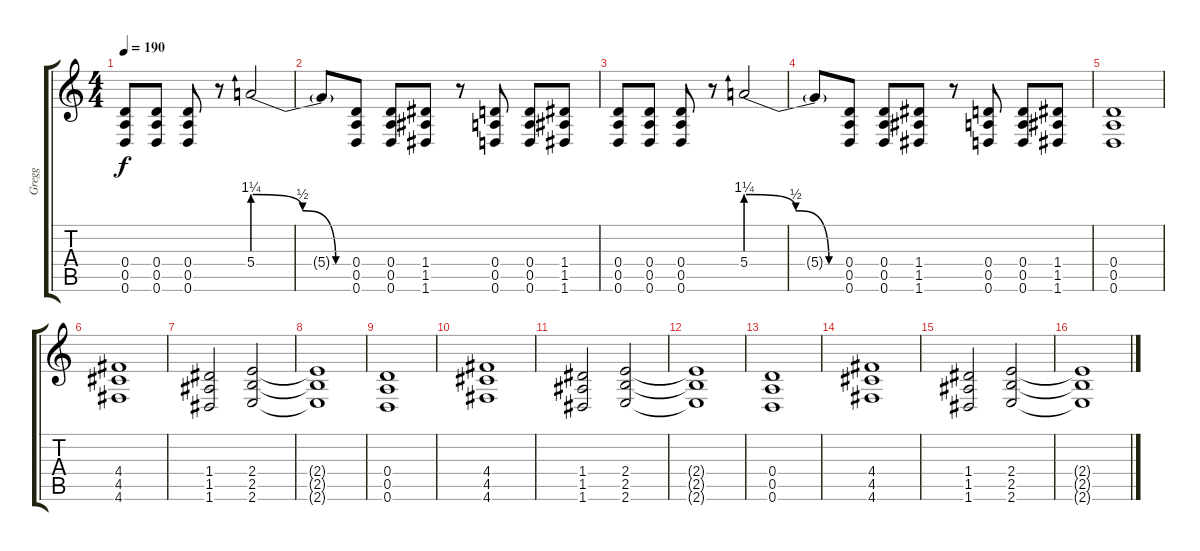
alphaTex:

\track ("Gregg" "Gregg") {instrument overdrivenguitar}
\staff {score tabs}
\tuning (E4 B3 G3 D3 A2 D2) {hide}
\ts (4 4)
\tempo 190
\clef g2
\ks c
(0.4 0.5 0.6).8{dy f} (0.4 0.5 0.6).8 (0.4 0.5 0.6).8 r.8 5.4{be (custom 0 5 30 2 50 0 60 0)}.2 |
5.4{t}.8 (0.4 0.5 0.6).8 (0.4 0.5 0.6).8 (1.4 1.5 1.6).8 r.8 (0.4 0.5 0.6).8 (0.4 0.5 0.6).8 (1.4 1.5 1.6).8 |
(0.4 0.5 0.6).8 (0.4 0.5 0.6).8 (0.4 0.5 0.6).8 r.8 5.4{be (custom 0 5 30 2 50 0 60 0)}.2 |
5.4{t}.8 (0.4 0.5 0.6).8 (0.4 0.5 0.6).8 (1.4 1.5 1.6).8 r.8 (0.4 0.5 0.6).8 (0.4 0.5 0.6).8 (1.4 1.5 1.6).8 |
(0.4 0.5 0.6).1 |
(4.4 4.5 4.6).1 |
(1.4 1.5 1.6).2 (2.4 2.5 2.6).2 |
(2.4{t} 2.5{t} 2.6{t}).1 |
(0.4 0.5 0.6).1 |
(4.4 4.5 4.6).1 |
(1.4 1.5 1.6).2 (2.4 2.5 2.6).2 |
(2.4{t} 2.5{t} 2.6{t}).1 |
(0.4 0.5 0.6).1 |
(4.4 4.5 4.6).1 |
(1.4 1.5 1.6).2 (2.4 2.5 2.6).2 |
(2.4{t} 2.5{t} 2.6{t}).1
